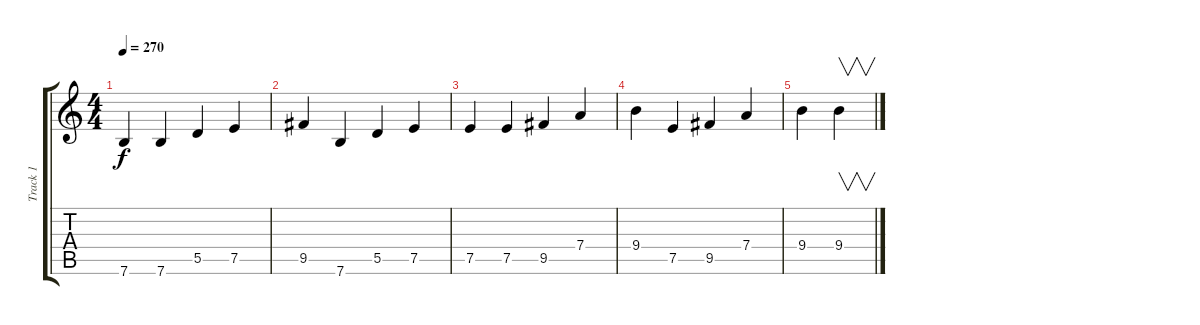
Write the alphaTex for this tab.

\track ("Track 1" "Track 1") {instrument distortionguitar}
\staff {score tabs}
\tuning (E4 B3 G3 D3 A2 E2) {hide}
\ts (4 4)
\tempo 270
\clef g2
\ks c
7.6.4{dy f} 7.6.4 5.5.4 7.5.4 |
9.5.4 7.6.4 5.5.4 7.5.4 |
7.5.4 7.5.4 9.5.4 7.4.4 |
9.4.4 7.5.4 9.5.4 7.4.4 |
9.4.4 9.4.4{v}
